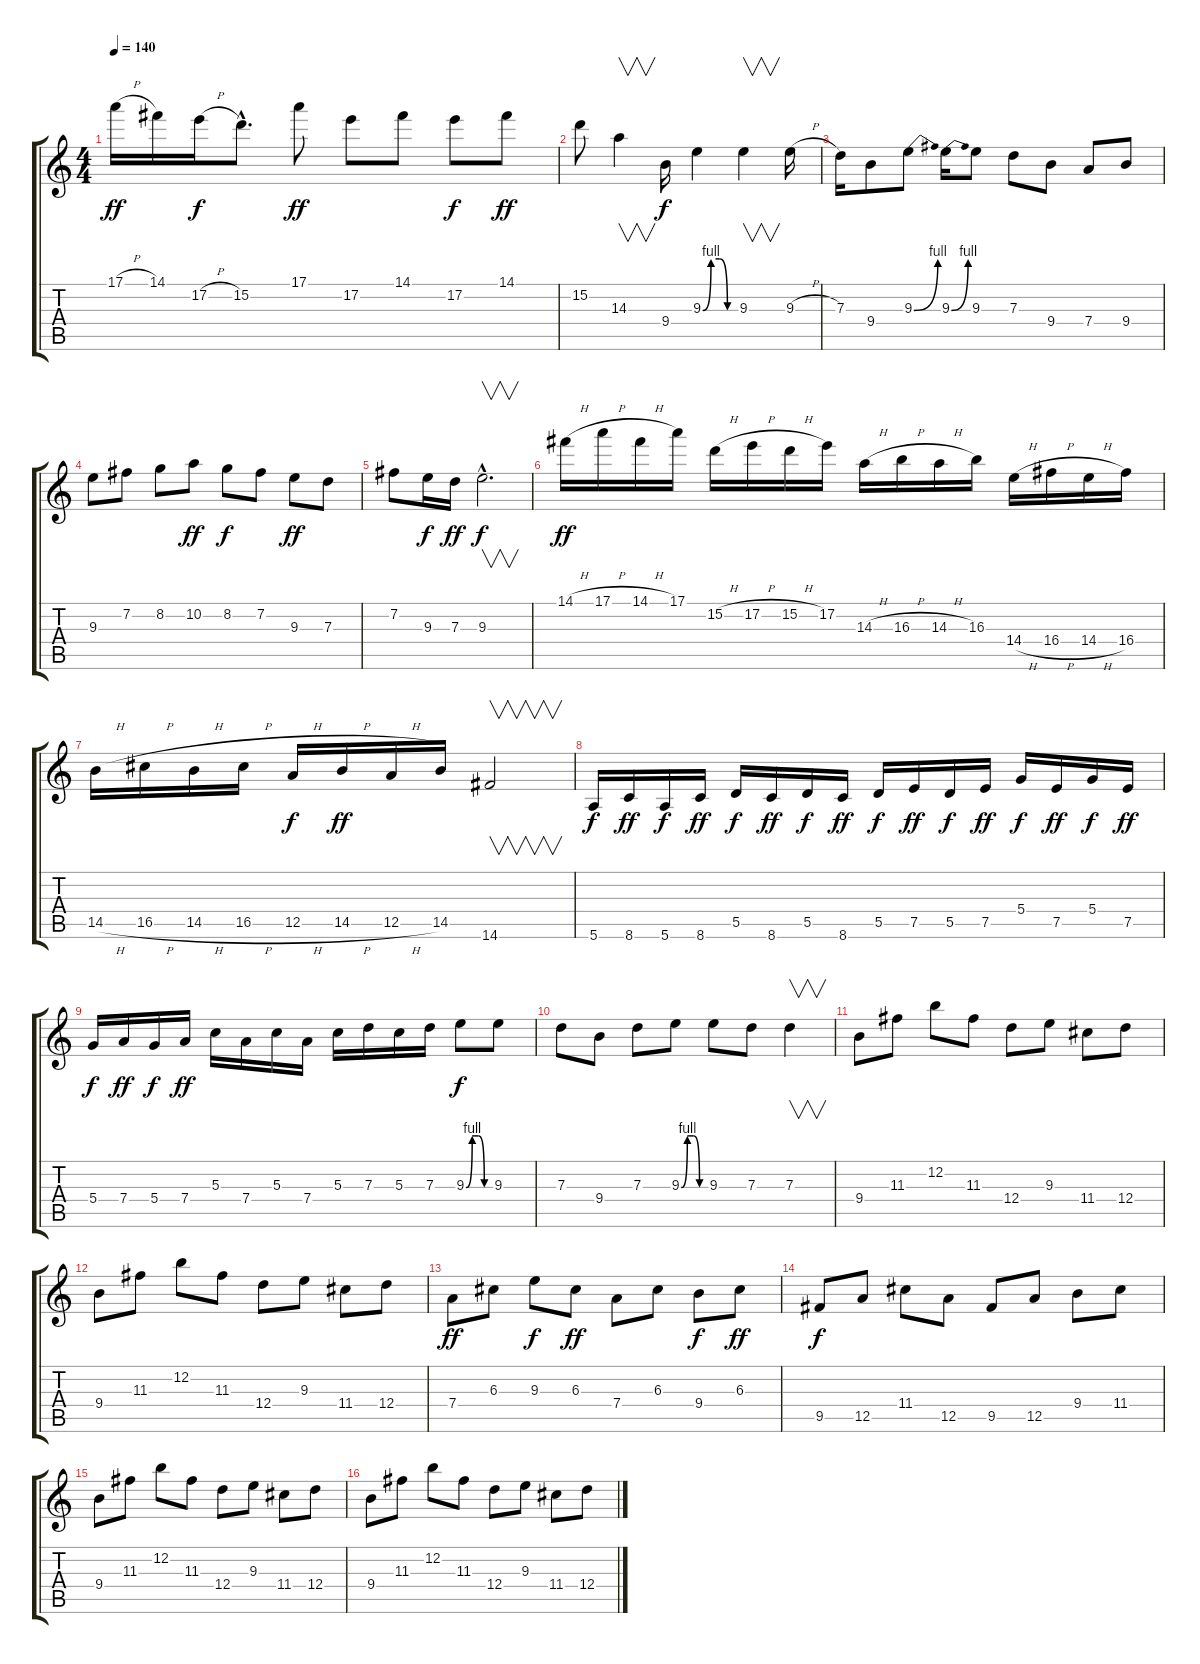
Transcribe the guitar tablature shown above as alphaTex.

\track "" {instrument distortionguitar}
\staff {score tabs}
\tuning (E4 B3 G3 D3 A2 E2) {hide}
\ts (4 4)
\tempo 140
\clef g2
\ks c
17.1{h}.16{dy ff} 14.1.16 17.2{h}.16{dy f} 15.2{hac}.8{d} 17.1.8{dy ff} 17.2.8 14.1.8 17.2.8{dy f} 14.1.8{dy ff} |
15.2.8 14.3.4{v} 9.4.16{dy f} 9.3{be (custom 0 0 15 4 30 4 45 0 60 0)}.4 9.3.4{v} 9.3{h}.16 |
7.3.16 9.4.8 9.3{be (bend 0 0 60 4)}.8 9.3{be (bend 0 0 60 4)}.16 9.3.8 7.3.8 9.4.8 7.4.8 9.4.8 |
9.3.8 7.2.8 8.2.8 10.2.8{dy ff} 8.2.8{dy f} 7.2.8 9.3.8{dy ff} 7.3.8 |
7.2.8 9.3.16{dy f} 7.3.16{dy ff} 9.3{hac}.2{v d dy f} |
14.1{h}.16{dy ff} 17.1{h}.16 14.1{h}.16 17.1.16 15.2{h}.16 17.2{h}.16 15.2{h}.16 17.2.16 14.3{h}.16 16.3{h}.16 14.3{h}.16 16.3.16 14.4{h}.16 16.4{h}.16 14.4{h}.16 16.4.16 |
14.5{h}.16 16.5{h}.16 14.5{h}.16 16.5{h}.16 12.5{h}.16{dy f} 14.5{h}.16{dy ff} 12.5{h}.16 14.5.16 14.6.2{v} |
5.6.16{dy f} 8.6.16{dy ff} 5.6.16{dy f} 8.6.16{dy ff} 5.5.16{dy f} 8.6.16{dy ff} 5.5.16{dy f} 8.6.16{dy ff} 5.5.16{dy f} 7.5.16{dy ff} 5.5.16{dy f} 7.5.16{dy ff} 5.4.16{dy f} 7.5.16{dy ff} 5.4.16{dy f} 7.5.16{dy ff} |
5.4.16{dy f} 7.4.16{dy ff} 5.4.16{dy f} 7.4.16{dy ff} 5.3.16 7.4.16 5.3.16 7.4.16 5.3.16 7.3.16 5.3.16 7.3.16 9.3{be (custom 0 0 15 4 30 4 45 0 60 0)}.8{dy f} 9.3.8 |
7.3.8 9.4.8 7.3.8 9.3{be (custom 0 0 15 4 30 4 45 0 60 0)}.8 9.3.8 7.3.8 7.3.4{v} |
9.4.8 11.3.8 12.2.8 11.3.8 12.4.8 9.3.8 11.4.8 12.4.8 |
9.4.8 11.3.8 12.2.8 11.3.8 12.4.8 9.3.8 11.4.8 12.4.8 |
7.4.8{dy ff} 6.3.8 9.3.8{dy f} 6.3.8{dy ff} 7.4.8 6.3.8 9.4.8{dy f} 6.3.8{dy ff} |
9.5.8{dy f} 12.5.8 11.4.8 12.5.8 9.5.8 12.5.8 9.4.8 11.4.8 |
9.4.8 11.3.8 12.2.8 11.3.8 12.4.8 9.3.8 11.4.8 12.4.8 |
9.4.8 11.3.8 12.2.8 11.3.8 12.4.8 9.3.8 11.4.8 12.4.8
